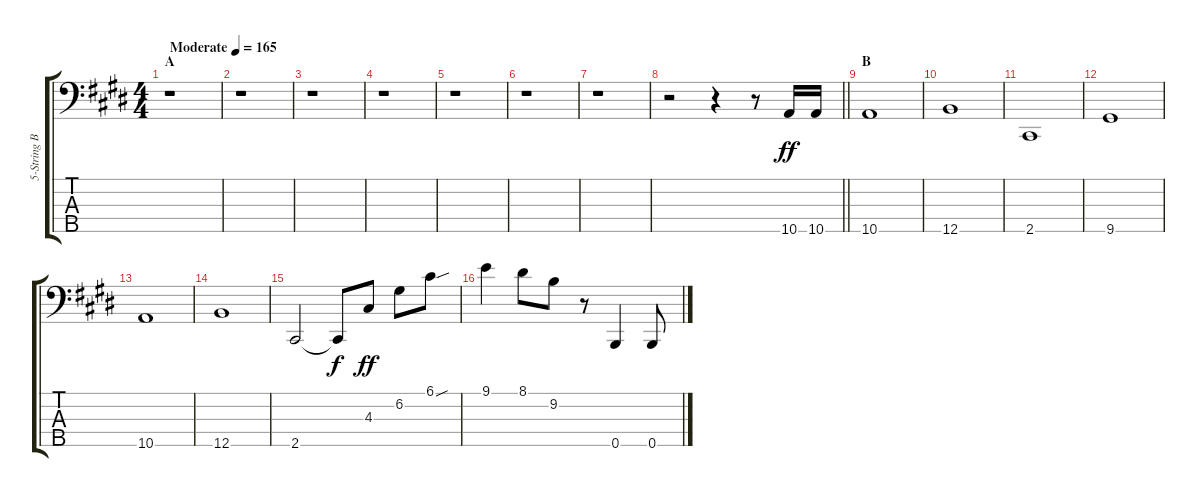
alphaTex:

\track ("5-String Bass" "5-String B") {instrument electricbasspick}
\staff {score tabs}
\tuning (G2 D2 A1 E1 B0) {hide}
\ts (4 4)
\section ("" "A")
\tempo (165 "Moderate")
\clef f4
\ks e
r.1{dy ff instrument electricbasspick} |
r.1 |
r.1 |
r.1 |
r.1 |
r.1 |
r.1 |
\barLineRight lightlight
r.2 r.4 r.8 10.5.16 10.5.16 |
\section ("" "B")
10.5.1 |
12.5.1 |
2.5.1 |
9.5.1 |
10.5.1 |
12.5.1 |
2.5.2 2.5{t}.8{dy f} 4.3.8{dy ff} 6.2.8 6.1{sou}.8 |
9.1.4 8.1.8 9.2.8 r.8 0.5.4 0.5.8
